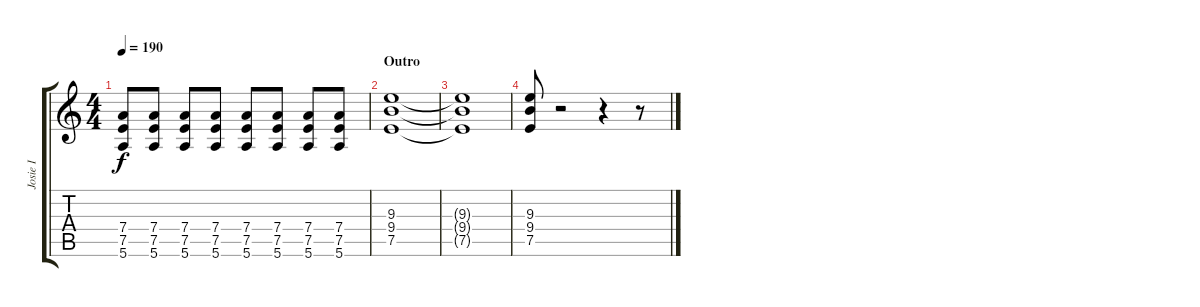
\track ("Josie I" "Josie I") {instrument distortionguitar}
\staff {score tabs}
\tuning (E4 B3 G3 D3 A2 E2) {hide}
\ts (4 4)
\tempo 190
\clef g2
\ks c
(7.4 7.5 5.6).8{dy f} (7.4 7.5 5.6).8 (7.4 7.5 5.6).8 (7.4 7.5 5.6).8 (7.4 7.5 5.6).8 (7.4 7.5 5.6).8 (7.4 7.5 5.6).8 (7.4 7.5 5.6).8 |
\section ("" "Outro")
(9.3 9.4 7.5).1 |
(9.3{t} 9.4{t} 7.5{t}).1 |
(9.3 9.4 7.5).8 r.2 r.4 r.8
